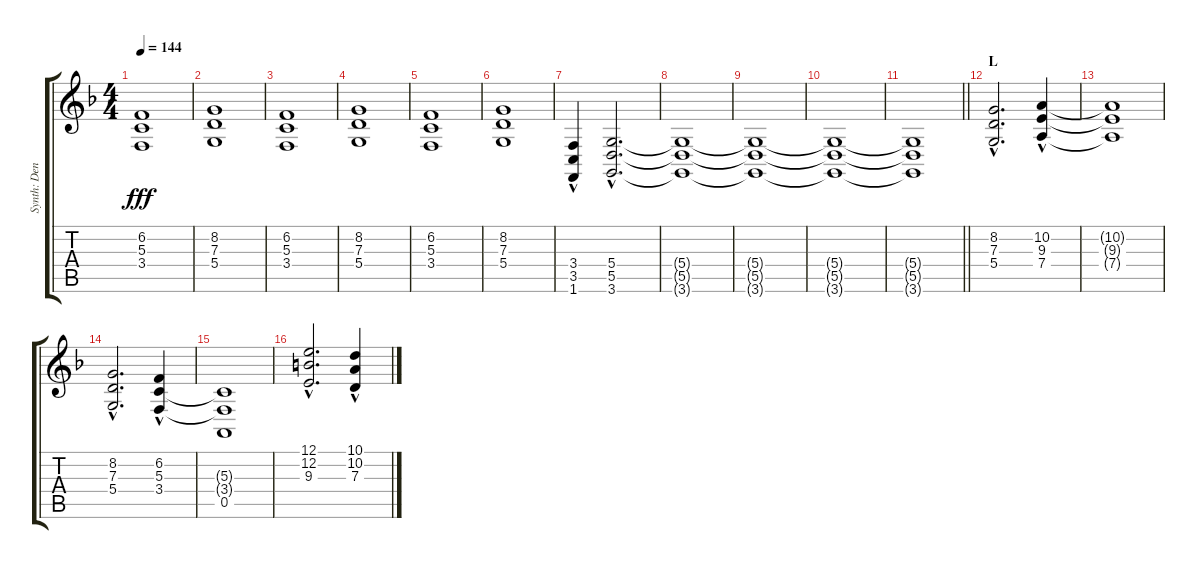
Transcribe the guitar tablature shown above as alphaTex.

\track ("Synth: Denis" "Synth: Den") {instrument synthstrings1}
\staff {score tabs}
\tuning (E4 B3 G3 D3 A2 E2) {hide}
\ts (4 4)
\tempo 144
\clef g2
\ks f
(6.2{t} 5.3{t} 3.4{t}).1{dy fff} |
(8.2 7.3 5.4).1 |
(6.2 5.3 3.4).1 |
(8.2 7.3 5.4).1 |
(6.2 5.3 3.4).1 |
(8.2 7.3 5.4).1 |
(3.4{hac} 3.5{hac} 1.6{hac}).4 (5.4{hac} 5.5{hac} 3.6{hac}).2{d volume 6} |
(5.4{t} 5.5{t} 3.6{t}).1 |
(5.4{t} 5.5{t} 3.6{t}).1 |
(5.4{t} 5.5{t} 3.6{t}).1 |
\barLineRight lightlight
(5.4{t} 5.5{t} 3.6{t}).1{volume 12} |
\section ("" "L")
(8.2{hac} 7.3{hac} 5.4{hac}).2{d} (10.2{hac} 9.3{hac} 7.4{hac}).4 |
(10.2{t} 9.3{t} 7.4{t}).1 |
(8.2{hac} 7.3{hac} 5.4{hac}).2{d} (6.2{hac} 5.3{hac} 3.4{hac}).4 |
(5.3{t} 3.4{t} 0.5).1 |
(12.1{hac} 12.2{hac} 9.3{hac}).2{d} (10.1{hac} 10.2{hac} 7.3{hac}).4
